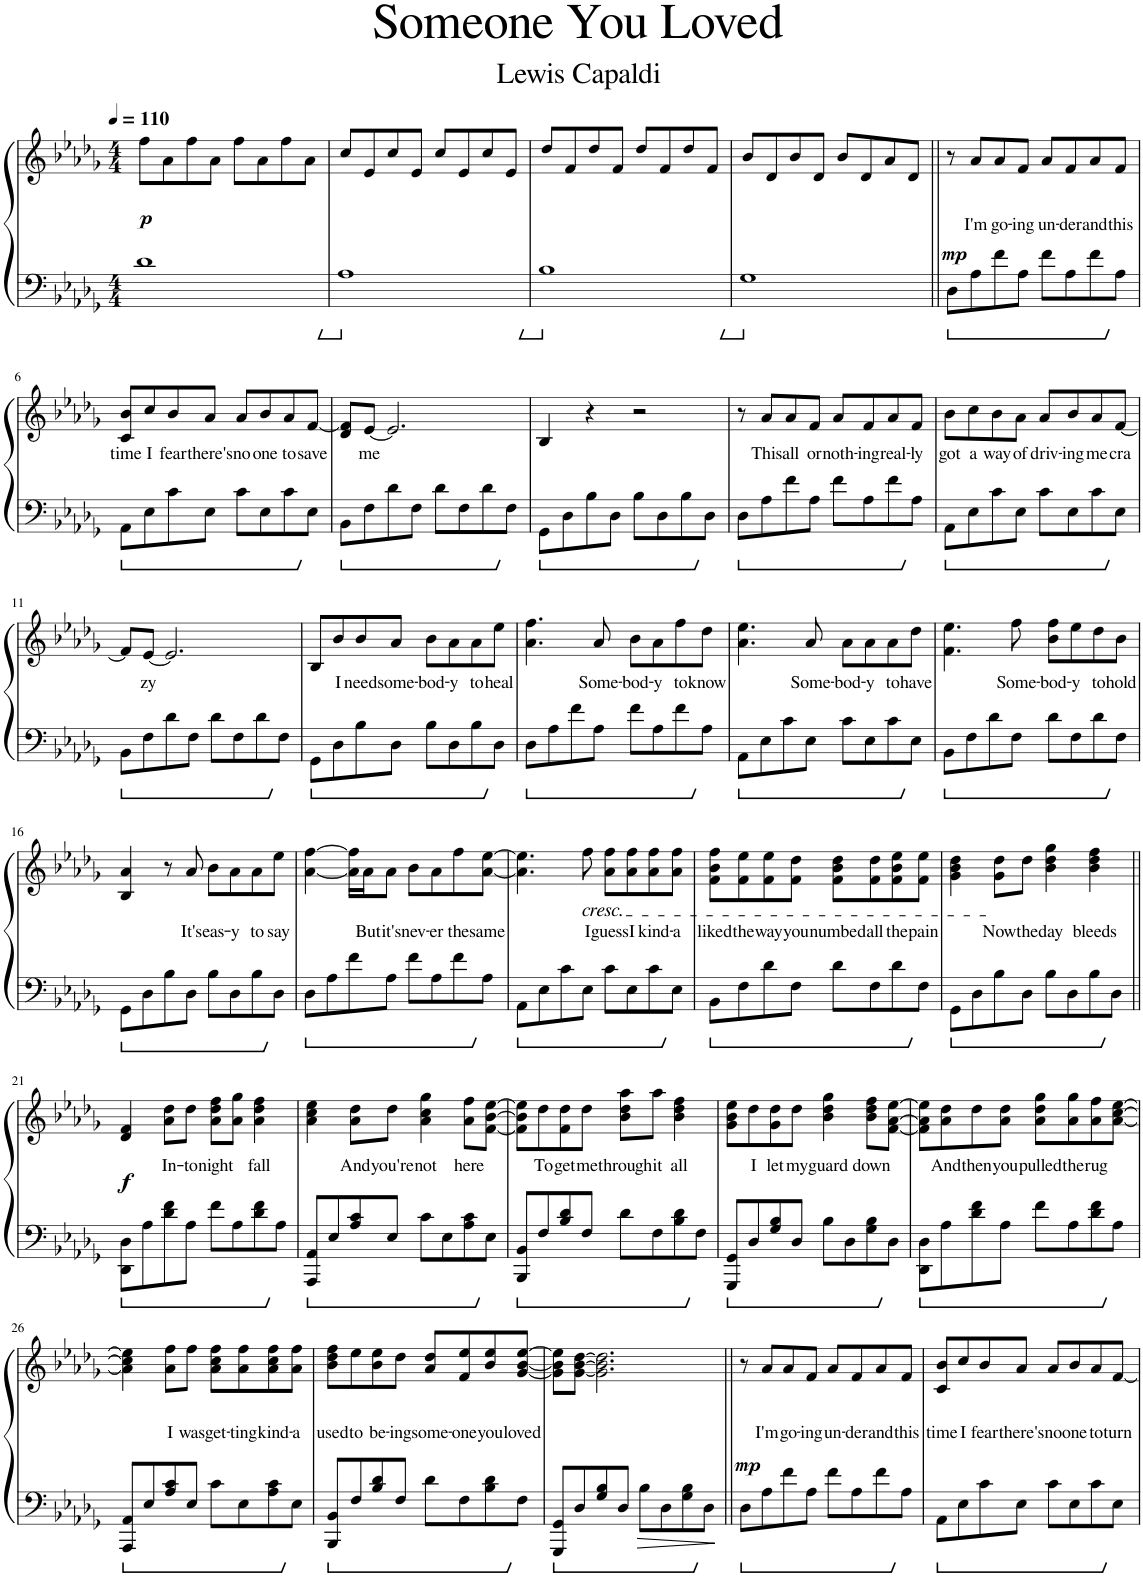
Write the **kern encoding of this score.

**kern	**kern	**text	**dynam
*part1	*part1	*part1	*part1
*staff2	*staff1	*staff1	*staff1/2
*I"Piano	*	*	*
*I'Pno.	*	*	*
*clefF4	*clefG2	*	*
*k[b-e-a-d-g-]	*k[b-e-a-d-g-]	*	*
*M4/4	*M4/4	*	*
*MM110	*MM110	*	*
=1	=1	=1	=1
!	!	!	!LO:DY:b
1d-	8ff\L	.	p
.	8a-\	.	.
.	8ff\	.	.
.	8a-\J	.	.
.	8ff\L	.	.
.	8a-\	.	.
.	8ff\	.	.
.	8a-\J	.	.
=2	=2	=2	=2
1A-	8cc/L	.	.
.	8e-/	.	.
.	8cc/	.	.
.	8e-/J	.	.
.	8cc/L	.	.
.	8e-/	.	.
.	8cc/	.	.
.	8e-/J	.	.
=3	=3	=3	=3
1B-	8dd-/L	.	.
.	8f/	.	.
.	8dd-/	.	.
.	8f/J	.	.
.	8dd-/L	.	.
.	8f/	.	.
.	8dd-/	.	.
.	8f/J	.	.
=4	=4	=4	=4
1G-	8b-/L	.	.
.	8d-/	.	.
.	8b-/	.	.
.	8d-/J	.	.
.	8b-/L	.	.
.	8d-/	.	.
.	8a-/	.	.
.	8d-/J	.	.
=5||	=5||	=5||	=5||
!	!	!	!LO:DY:b
8D-\L	8r	.	mp
!	!	!LO:LY:b	!
8A-\	8a-/L	I'm	.
!	!	!LO:LY:b	!
8f\	8a-/	go-	.
!	!	!LO:LY:b	!
8A-\J	8f/J	-ing	.
!	!	!LO:LY:b	!
8f\L	8a-/L	un-	.
!	!	!LO:LY:b	!
8A-\	8f/	-der	.
!	!	!LO:LY:b	!
8f\	8a-/	and	.
!	!	!LO:LY:b	!
8A-\J	8f/J	this	.
!!LO:LB:g=z
=6	=6	=6	=6
!	!	!LO:LY:b	!
8AA-\L	8c/ 8b-/L	time	.
!	!	!LO:LY:b	!
8E-\	8cc/	I	.
!	!	!LO:LY:b	!
8c\	8b-/	fear	.
!	!	!LO:LY:b	!
8E-\J	8a-/J	there's	.
!	!	!LO:LY:b	!
8c\L	8a-/L	no	.
!	!	!LO:LY:b	!
8E-\	8b-/	one	.
!	!	!LO:LY:b	!
8c\	8a-/	to	.
!	!	!LO:LY:b	!
8E-\J	[8f/J	save	.
=7	=7	=7	=7
8BB-\L	8d-/ 8f/]L	.	.
!	!	!LO:LY:b	!
8F\	[8e-/J	me	.
8d-\	2.e-/]	.	.
8F\J	.	.	.
8d-\L	.	.	.
8F\	.	.	.
8d-\	.	.	.
8F\J	.	.	.
=8	=8	=8	=8
8GG-\L	4B-/	.	.
8D-\	.	.	.
8B-\	4r	.	.
8D-\J	.	.	.
8B-\L	2r	.	.
8D-\	.	.	.
8B-\	.	.	.
8D-\J	.	.	.
=9	=9	=9	=9
8D-\L	8r	.	.
!	!	!LO:LY:b	!
8A-\	8a-/L	This	.
!	!	!LO:LY:b	!
8f\	8a-/	all	.
!	!	!LO:LY:b	!
8A-\J	8f/J	or	.
!	!	!LO:LY:b	!
8f\L	8a-/L	noth-	.
!	!	!LO:LY:b	!
8A-\	8f/	-ing	.
!	!	!LO:LY:b	!
8f\	8a-/	real-	.
!	!	!LO:LY:b	!
8A-\J	8f/J	-ly	.
=10	=10	=10	=10
!	!	!LO:LY:b	!
8AA-\L	8b-\L	got	.
!	!	!LO:LY:b	!
8E-\	8cc\	a	.
!	!	!LO:LY:b	!
8c\	8b-\	way	.
!	!	!LO:LY:b	!
8E-\J	8a-\J	of	.
!	!	!LO:LY:b	!
8c\L	8a-/L	driv-	.
!	!	!LO:LY:b	!
8E-\	8b-/	-ing	.
!	!	!LO:LY:b	!
8c\	8a-/	me	.
!	!	!LO:LY:b	!
8E-\J	[8f/J	cra	.
!!LO:LB:g=z
=11	=11	=11	=11
8BB-\L	8f/L]	.	.
!	!	!LO:LY:b	!
8F\	[8e-/J	zy	.
8d-\	2.e-/]	.	.
8F\J	.	.	.
8d-\L	.	.	.
8F\	.	.	.
8d-\	.	.	.
8F\J	.	.	.
=12	=12	=12	=12
8GG-\L	8B-/L	.	.
!	!	!LO:LY:b	!
8D-\	8b-/	I	.
!	!	!LO:LY:b	!
8B-\	8b-/	need	.
!	!	!LO:LY:b	!
8D-\J	8a-/J	some-	.
!	!	!LO:LY:b	!
8B-\L	8b-\L	-bod-	.
!	!	!LO:LY:b	!
8D-\	8a-\	-y	.
!	!	!LO:LY:b	!
8B-\	8a-\	to	.
!	!	!LO:LY:b	!
8D-\J	8ee-\J	heal	.
=13	=13	=13	=13
8D-\L	4.a-\ 4.ff\	.	.
8A-\	.	.	.
8f\	.	.	.
!	!	!LO:LY:b	!
8A-\J	8a-/	Some-	.
!	!	!LO:LY:b	!
8f\L	8b-\L	-bod-	.
!	!	!LO:LY:b	!
8A-\	8a-\	-y	.
!	!	!LO:LY:b	!
8f\	8ff\	to	.
!	!	!LO:LY:b	!
8A-\J	8dd-\J	know	.
=14	=14	=14	=14
8AA-\L	4.a-\ 4.ee-\	.	.
8E-\	.	.	.
8c\	.	.	.
!	!	!LO:LY:b	!
8E-\J	8a-/	Some-	.
!	!	!LO:LY:b	!
8c\L	8a-\L	-bod-	.
!	!	!LO:LY:b	!
8E-\	8a-\	-y	.
!	!	!LO:LY:b	!
8c\	8a-\	to	.
!	!	!LO:LY:b	!
8E-\J	8dd-\J	have	.
=15	=15	=15	=15
8BB-\L	4.f\ 4.ee-\	.	.
8F\	.	.	.
8d-\	.	.	.
!	!	!LO:LY:b	!
8F\J	8ff\	Some-	.
!	!	!LO:LY:b	!
8d-\L	8b-\ 8ff\L	-bod-	.
!	!	!LO:LY:b	!
8F\	8ee-\	-y	.
!	!	!LO:LY:b	!
8d-\	8dd-\	to	.
!	!	!LO:LY:b	!
8F\J	8b-\J	hold	.
!!LO:LB:g=z
=16	=16	=16	=16
8GG-\L	4B-/ 4a-/	.	.
8D-\	.	.	.
8B-\	8r	.	.
!	!	!LO:LY:b	!
8D-\J	8a-/	It's	.
!	!	!LO:LY:b	!
8B-\L	8b-\L	eas-	.
!	!	!LO:LY:b	!
8D-\	8a-\	-y	.
!	!	!LO:LY:b	!
8B-\	8a-\	to	.
!	!	!LO:LY:b	!
8D-\J	8ee-\J	say	.
=17	=17	=17	=17
8D-\L	[4a-\ [4ff\	.	.
8A-\	.	.	.
8f\	16a-\] 16ff\]LL	.	.
!	!	!LO:LY:b	!
.	16a-\J	But	.
!	!	!LO:LY:b	!
8A-\J	8a-\J	it's	.
!	!	!LO:LY:b	!
8f\L	8b-\L	nev-	.
!	!	!LO:LY:b	!
8A-\	8a-\	-er	.
!	!	!LO:LY:b	!
8f\	8ff\	the	.
!	!	!LO:LY:b	!
8A-\J	[8a-\ [8ee-\J	same	.
=18	=18	=18	=18
8AA-\L	4.a-\] 4.ee-\]	.	.
8E-\	.	.	.
8c\	.	.	.
!	!LO:TX:b:i:t=cresc.	!	!
!	!	!LO:LY:b	!
8E-\J	8ff\	I	.
!	!	!LO:LY:b	!
8c\L	8a-\ 8ff\L	guess	.
!	!	!LO:LY:b	!
8E-\	8a-\ 8ff\	I	.
!	!	!LO:LY:b	!
8c\	8a-\ 8ff\	kind-	.
!	!	!LO:LY:b	!
8E-\J	8a-\ 8ff\J	-a	.
=19	=19	=19	=19
!	!	!LO:LY:b	!
8BB-\L	8f\ 8b-\ 8ff\L	liked	.
!	!	!LO:LY:b	!
8F\	8f\ 8ee-\	the	.
!	!	!LO:LY:b	!
8d-\	8f\ 8ee-\	way	.
!	!	!LO:LY:b	!
8F\J	8f\ 8dd-\J	you	.
!	!	!LO:LY:b	!
8d-\L	8f\ 8b-\ 8dd-\L	numbed	.
!	!	!LO:LY:b	!
8F\	8f\ 8dd-\	all	.
!	!	!LO:LY:b	!
8d-\	8f\ 8b-\ 8ee-\	the	.
!	!	!LO:LY:b	!
8F\J	8f\ 8ee-\J	pain	.
=20	=20	=20	=20
8GG-\L	4g-\ 4b-\ 4dd-\	.	.
8D-\	.	.	.
!	!	!LO:LY:b	!
8B-\	8g-\ 8dd-\L	Now	.
!	!	!LO:LY:b	!
8D-\J	8dd-\J	the	.
!	!	!LO:LY:b	!
8B-\L	4b-\ 4dd-\ 4gg-\	day	.
8D-\	.	.	.
!	!	!LO:LY:b	!
8B-\	4b-\ 4dd-\ 4ff\	bleeds	.
8D-\J	.	.	.
!!LO:LB:g=z
=21||	=21||	=21||	=21||
!	!	!	!LO:DY:b
8DD-\ 8D-\L	4d-/ 4f/	.	f
8A-\	.	.	.
!	!	!LO:LY:b	!
8d-\ 8f\	8a-\ 8dd-\L	In-	.
!	!	!LO:LY:b	!
8A-\J	8dd-\J	-to	.
!	!	!LO:LY:b	!
8f\L	8a-\ 8dd-\ 8ff\L	night	.
8A-\	8a-\ 8gg-\J	.	.
!	!	!LO:LY:b	!
8d-\ 8f\	4a-\ 4dd-\ 4ff\	fall	.
8A-\J	.	.	.
=22	=22	=22	=22
8AAA-/ 8AA-/L	4a-\ 4cc\ 4ee-\	.	.
8E-/	.	.	.
!	!	!LO:LY:b	!
8A-/ 8c/	8a-\ 8dd-\L	And	.
!	!	!LO:LY:b	!
8E-/J	8dd-\J	you're	.
!	!	!LO:LY:b	!
8c\L	4a-\ 4cc\ 4gg-\	not	.
8E-\	.	.	.
!	!	!LO:LY:b	!
8A-\ 8c\	8a-\ 8ff\L	here	.
8E-\J	[8f\ [8b-\ [8ee-\J	.	.
=23	=23	=23	=23
8BBB-/ 8BB-/L	8f\] 8b-\] 8ee-\]L	.	.
!	!	!LO:LY:b	!
8F/	8dd-\	To	.
!	!	!LO:LY:b	!
8B-/ 8d-/	8f\ 8dd-\	get	.
!	!	!LO:LY:b	!
8F/J	8dd-\J	me	.
!	!	!LO:LY:b	!
8d-\L	8b-\ 8dd-\ 8aa-\L	through	.
!	!	!LO:LY:b	!
8F\	8aa-\J	it	.
!	!	!LO:LY:b	!
8B-\ 8d-\	4b-\ 4dd-\ 4ff\	all	.
8F\J	.	.	.
=24	=24	=24	=24
8GGG-/ 8GG-/L	8g-\ 8b-\ 8ee-\L	.	.
!	!	!LO:LY:b	!
8D-/	8dd-\	I	.
!	!	!LO:LY:b	!
8G-/ 8B-/	8g-\ 8dd-\	let	.
!	!	!LO:LY:b	!
8D-/J	8dd-\J	my	.
!	!	!LO:LY:b	!
8B-\L	4b-\ 4dd-\ 4gg-\	guard	.
8D-\	.	.	.
!	!	!LO:LY:b	!
8G-\ 8B-\	8b-\ 8dd-\ 8ff\L	down	.
8D-\J	[8f\ [8a-\ [8ee-\J	.	.
=25	=25	=25	=25
8DD-\ 8D-\L	8f\] 8a-\] 8ee-\]L	.	.
!	!	!LO:LY:b	!
8A-\	8a-\ 8dd-\	And	.
!	!	!LO:LY:b	!
8d-\ 8f\	8dd-\	then	.
!	!	!LO:LY:b	!
8A-\J	8a-\ 8dd-\J	you	.
!	!	!LO:LY:b	!
8f\L	8a-\ 8dd-\ 8gg-\L	pulled	.
!	!	!LO:LY:b	!
8A-\	8a-\ 8gg-\	the	.
!	!	!LO:LY:b	!
8d-\ 8f\	8a-\ 8ff\	rug	.
8A-\J	[8a-\ [8cc\ [8ee-\J	.	.
!!LO:LB:g=z
=26	=26	=26	=26
8AAA-/ 8AA-/L	4a-\] 4cc\] 4ee-\]	.	.
8E-/	.	.	.
!	!	!LO:LY:b	!
8A-/ 8c/	8a-\ 8ff\L	I	.
!	!	!LO:LY:b	!
8E-/J	8ff\J	was	.
!	!	!LO:LY:b	!
8c\L	8a-\ 8cc\ 8ff\L	get-	.
!	!	!LO:LY:b	!
8E-\	8a-\ 8ff\	-ting	.
!	!	!LO:LY:b	!
8A-\ 8c\	8a-\ 8cc\ 8ff\	kind-	.
!	!	!LO:LY:b	!
8E-\J	8a-\ 8ff\J	-a	.
=27	=27	=27	=27
!	!	!LO:LY:b	!
8BBB-/ 8BB-/L	8b-\ 8dd-\ 8ff\L	used	.
!	!	!LO:LY:b	!
8F/	8ee-\	to	.
!	!	!LO:LY:b	!
8B-/ 8d-/	8b-\ 8ee-\	be-	.
!	!	!LO:LY:b	!
8F/J	8dd-\J	-ing	.
!	!	!LO:LY:b	!
8d-\L	8a-/ 8dd-/L	some-	.
!	!	!LO:LY:b	!
8F\	8f/ 8ee-/	-one	.
!	!	!LO:LY:b	!
8B-\ 8d-\	8b-/ 8ee-/	you	.
!	!	!LO:LY:b	!
8F\J	[8g-/ [8b-/ [8ee-/J	loved	.
=28	=28	=28	=28
8GGG-/ 8GG-/L	8g-\] 8b-\] 8ee-\]L	.	.
8D-/	[8g-\ [8b-\ [8dd-\J	.	.
8G-/ 8B-/	2.g-\] 2.b-\] 2.dd-\]	.	.
8D-/J	.	.	.
8B-\L	.	.	.
8D-\	.	.	.
8G-\ 8B-\	.	.	.
8D-\J	.	.	.
=29||	=29||	=29||	=29||
!	!	!	!LO:DY:b
8D-\L	8r	.	mp
!	!	!LO:LY:b	!
8A-\	8a-/L	I'm	.
!	!	!LO:LY:b	!
8f\	8a-/	go-	.
!	!	!LO:LY:b	!
8A-\J	8f/J	-ing	.
!	!	!LO:LY:b	!
8f\L	8a-/L	un-	.
!	!	!LO:LY:b	!
8A-\	8f/	-der	.
!	!	!LO:LY:b	!
8f\	8a-/	and	.
!	!	!LO:LY:b	!
8A-\J	8f/J	this	.
=30	=30	=30	=30
!	!	!LO:LY:b	!
8AA-\L	8c/ 8b-/L	time	.
!	!	!LO:LY:b	!
8E-\	8cc/	I	.
!	!	!LO:LY:b	!
8c\	8b-/	fear	.
!	!	!LO:LY:b	!
8E-\J	8a-/J	there's	.
!	!	!LO:LY:b	!
8c\L	8a-/L	no	.
!	!	!LO:LY:b	!
8E-\	8b-/	one	.
!	!	!LO:LY:b	!
8c\	8a-/	to	.
!	!	!LO:LY:b	!
8E-\J	[8f/J	turn	.
=	=	=	=
*-	*-	*-	*-
